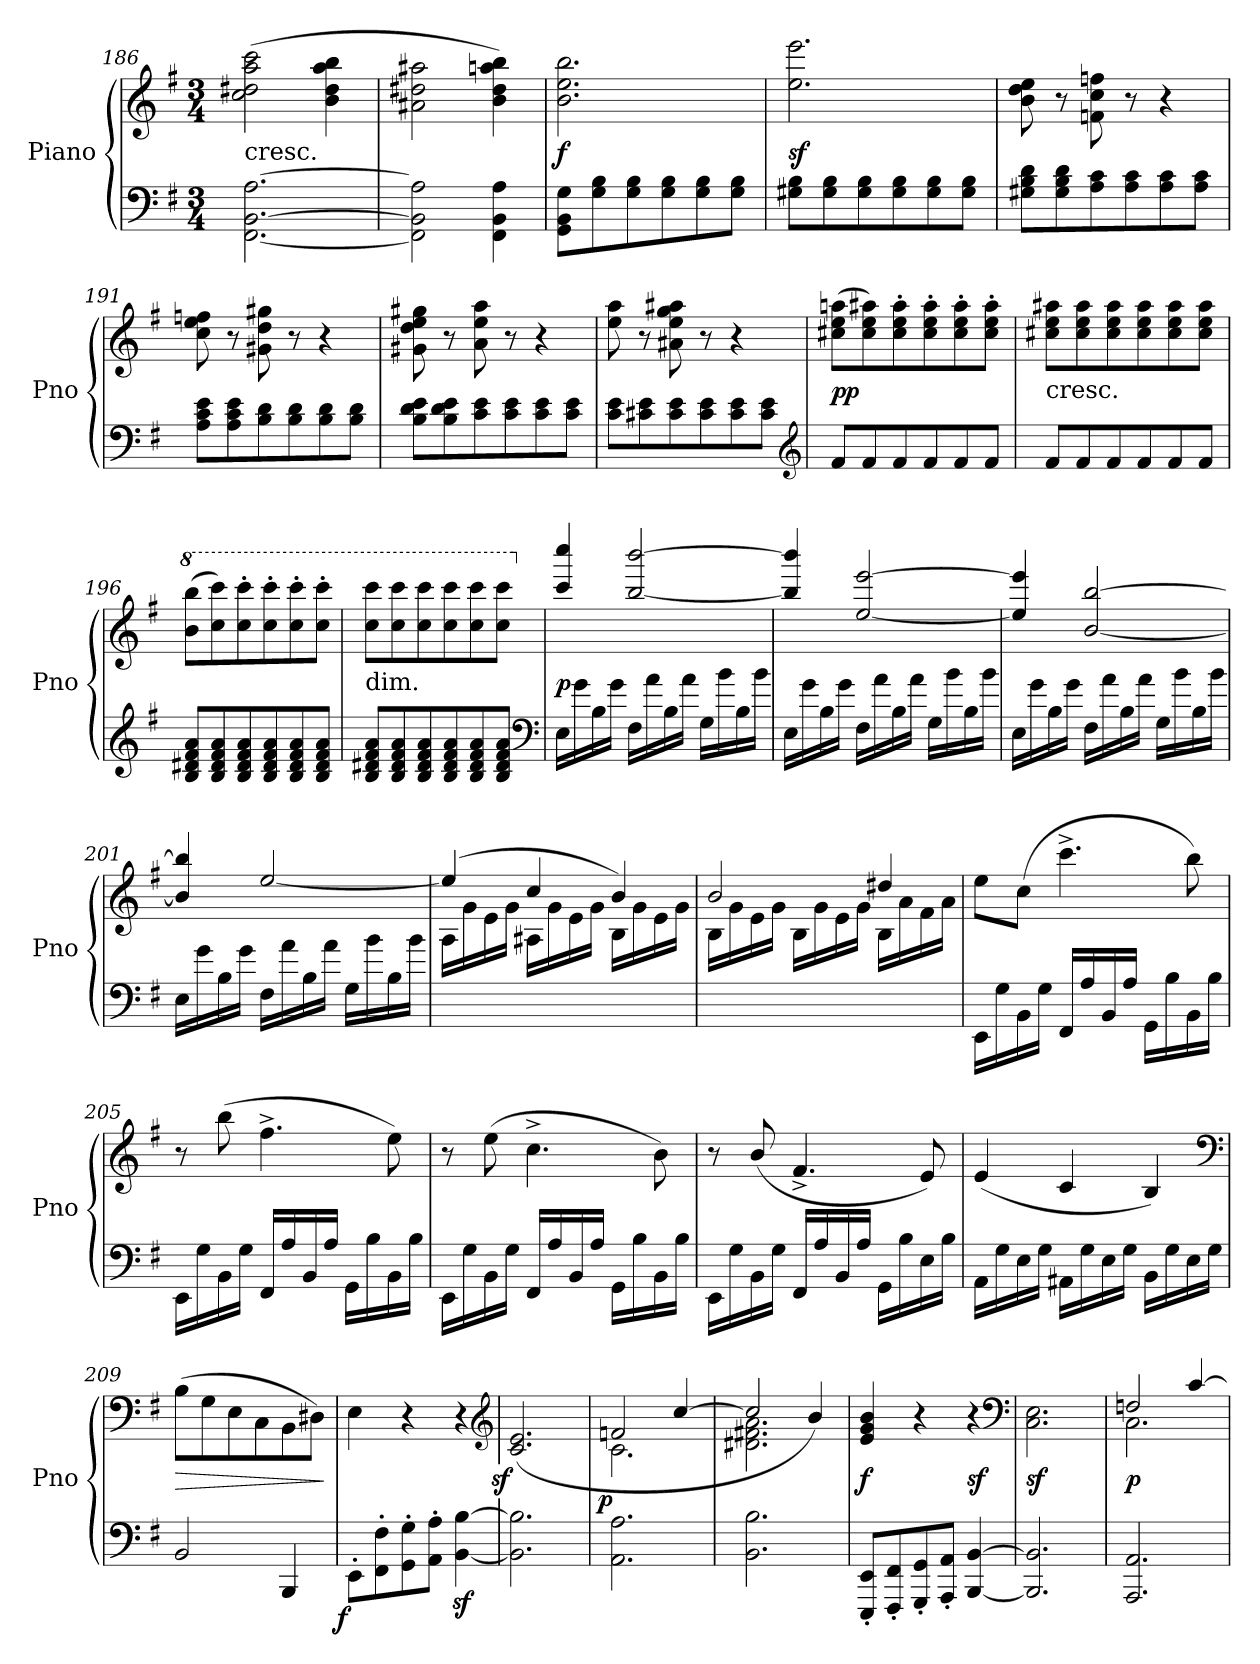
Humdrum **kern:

**kern	**kern	**dynam
*part1	*part1	*part1
*staff2	*staff1	*staff1/2
*I"Piano	*	*
*I'Pno	*	*
*clefF4	*clefG2	*
*k[f#]	*k[f#]	*
*M3/4	*M3/4	*
=186	=186	=186
!	!LO:TX:c:t=cresc.	!
[2.FF#\ [2.BB\ [2.A\	(2cc 2dd#X 2aa 2ccc	.
.	4b 4dd# 4aa 4bb	.
=187	=187	=187
2FF#]\ 2BB]\ 2A]\	2a#X 2dd#X 2aa#X	.
4FF#\ 4BB\ 4A\	4b 4dd# 4aan 4bb)	.
=188	=188	=188
8GG 8BB 8GL	2.b 2.ee 2.bb	f
8G 8B	.	.
8G 8B	.	.
8G 8B	.	.
8G 8B	.	.
8G 8BJ	.	.
=189	=189	=189
8G#X 8BL	2.ee 2.eee	sf
8G# 8B	.	.
8G# 8B	.	.
8G# 8B	.	.
8G# 8B	.	.
8G# 8BJ	.	.
=190	=190	=190
8G#X 8B 8dL	8b 8dd 8ee	.
8G# 8B 8d	8r	.
8A 8c	8fn 8cc 8ffn	.
8A 8c	8r	.
8A 8c	4r	.
8A 8cJ	.	.
=191	=191	=191
8A 8c 8eL	8cc 8ee 8ffn	.
8A 8c 8e	8r	.
8B 8d	8g#X 8dd 8gg#X	.
8B 8d	8r	.
8B 8d	4r	.
8B 8dJ	.	.
=192	=192	=192
8B 8d 8eL	8g#X 8dd 8ee 8gg#X	.
8B 8d 8e	8r	.
8c 8e	8a 8ee 8aa	.
8c 8e	8r	.
8c 8e	4r	.
8c 8eJ	.	.
=193	=193	=193
8c 8eL	8ee 8aa	.
8c#X 8e	8r	.
8c# 8e	8a#X 8ee 8gg 8aa#X	.
8c# 8e	8r	.
8c# 8e	4r	.
8c# 8eJ	.	.
*clefG2	*	*
=194	=194	=194
8f#L	(8cc#X 8ee 8aanL	pp
8f#	8cc# 8ee 8aa#X)	.
8f#	8cc#' 8ee' 8aa#'	.
8f#	8cc#' 8ee' 8aa#'	.
8f#	8cc#' 8ee' 8aa#'	.
8f#J	8cc#' 8ee' 8aa#'J	.
=195	=195	=195
!	!LO:TX:c:t=cresc.	!
8f#L	8cc#X 8ee 8aa#XL	.
8f#	8cc# 8ee 8aa#	.
8f#	8cc# 8ee 8aa#	.
8f#	8cc# 8ee 8aa#	.
8f#	8cc# 8ee 8aa#	.
8f#J	8cc# 8ee 8aa#J	.
=196	=196	=196
*	*8va	*
8B 8d#X 8f# 8aL	(8bb 8bbbL	.
8B 8d# 8f# 8a	8ccc 8cccc)	.
8B 8d# 8f# 8a	8ccc' 8cccc'	.
8B 8d# 8f# 8a	8ccc' 8cccc'	.
8B 8d# 8f# 8a	8ccc' 8cccc'	.
8B 8d# 8f# 8aJ	8ccc' 8cccc'J	.
=197	=197	=197
!	!LO:TX:c:t=dim.	!
8B 8d#X 8f# 8aL	8ccc 8ccccL	.
8B 8d# 8f# 8a	8ccc 8cccc	.
8B 8d# 8f# 8a	8ccc 8cccc	.
8B 8d# 8f# 8a	8ccc 8cccc	.
8B 8d# 8f# 8a	8ccc 8cccc	.
8B 8d# 8f# 8aJ	8ccc 8ccccJ	.
*clefF4	*	*
=198	=198	=198
*	*X8va	*
16ELL	4ccc/ 4cccc/	p
16g\	.	.
16B	.	.
16g\JJ	.	.
16F#LL	[2bb/ [2bbb/	.
16a\	.	.
16B	.	.
16a\JJ	.	.
16GLL	.	.
16b\	.	.
16B	.	.
16b\JJ	.	.
=199	=199	=199
16ELL	4bb]/ 4bbb]/	.
16g\	.	.
16B	.	.
16g\JJ	.	.
16F#LL	[2ee/ [2eee/	.
16a\	.	.
16B	.	.
16a\JJ	.	.
16GLL	.	.
16b\	.	.
16B	.	.
16b\JJ	.	.
=200	=200	=200
16ELL	4ee]/ 4eee]/	.
16g\	.	.
16B	.	.
16g\JJ	.	.
16F#LL	[2b/ [2bb/	.
16a\	.	.
16B	.	.
16a\JJ	.	.
16GLL	.	.
16b\	.	.
16B	.	.
16b\JJ	.	.
=201	=201	=201
16ELL	4b]/ 4bb]/	.
16g\	.	.
16B	.	.
16g\JJ	.	.
16F#LL	[2ee/	.
16a\	.	.
16B	.	.
16a\JJ	.	.
16GLL	.	.
16b\	.	.
16B	.	.
16b\JJ	.	.
=202	=202	=202
*	*^	*
2.ryy	(4ee]	16A\LL	.
.	.	16g\	.
.	.	16e\	.
.	.	16g\JJ	.
.	4cc	16A#X\LL	.
.	.	16g\	.
.	.	16e\	.
.	.	16g\JJ	.
.	4b)	16BLL	.
.	.	16g	.
.	.	16e	.
.	.	16gJJ	.
=203	=203	=203	=203
2.ryy	2b	16BLL	.
.	.	16g	.
.	.	16e	.
.	.	16gJJ	.
.	.	16BLL	.
.	.	16g	.
.	.	16e	.
.	.	16gJJ	.
.	4dd#X	16BLL	.
.	.	16a	.
.	.	16f#	.
.	.	16aJJ	.
*	*v	*v	*
=204	=204	=204
16EE\LL	8eeL	.
16G\	.	.
16BB\	(8ccJ	.
16G\JJ	.	.
16FF#LL	4.ccc^<	.
16A	.	.
16BB	.	.
16AJJ	.	.
16GGLL	.	.
16B	.	.
16BB	8bb)	.
16BJJ	.	.
=205	=205	=205
16EE\LL	8r	.
16G\	.	.
16BB\	(8bb	.
16G\JJ	.	.
16FF#LL	4.ff#^<	.
16A	.	.
16BB	.	.
16AJJ	.	.
16GGLL	.	.
16B	.	.
16BB	8ee)	.
16BJJ	.	.
=206	=206	=206
16EE\LL	8r	.
16G\	.	.
16BB\	(8ee	.
16G\JJ	.	.
16FF#LL	4.cc^<	.
16A	.	.
16BB	.	.
16AJJ	.	.
16GGLL	.	.
16B	.	.
16BB	8b)	.
16BJJ	.	.
=207	=207	=207
16EE\LL	8r	.
16G\	.	.
16BB\	(8b/	.
16G\JJ	.	.
16FF#LL	4.f#^>	.
16A	.	.
16BB	.	.
16AJJ	.	.
16GGLL	.	.
16B	.	.
16E	8e)	.
16BJJ	.	.
=208	=208	=208
16AALL	(4e	.
16G	.	.
16E	.	.
16GJJ	.	.
16AA#XLL	4c	.
16G	.	.
16E	.	.
16GJJ	.	.
16BBLL	4B)	.
16G	.	.
16E	.	.
16GJJ	.	.
*	*clefF4	*
=209	=209	=209
2BB	(8BL	>
.	8G	.
.	8E	.
.	8C	.
4BBB	8BB	.
.	8D#XJ)	.
.	.	]
=210	=210	=210
!	!	!LO:DY:b=2:rj
8EE'\L	4E	f
8FF#'\ 8F#'\	.	.
8GG'\ 8G'\	4r	.
8AA'\ 8A'\J	.	.
[4BBz [4Bz	4r	.
*	*clefG2	*
=211	=211	=211
!	!	!LO:DY:rj
2.BB] 2.B]	(>2.c 2.e	sf
=212	=212	=212
*	*^	*
!	!	!	!LO:DY:rj
2.AA 2.A	2fn	2.c	p
.	[4cc	.	.
=213	=213	=213	=213
2.BB 2.B	2cc]	2.d#X 2.f#X 2.a	.
.	4b)	.	.
*	*v	*v	*
=214	=214	=214
8EEE' 8EE'L	4e 4g 4b	f
8FFF#' 8FF#'	.	.
8GGG' 8GG'	4r	.
8AAA' 8AA'J	.	.
[4BBB [4BB	4r	sf
*	*clefF4	*
=215	=215	=215
2.BBB] 2.BB]	2.C 2.E	sf
=216	=216	=216
*	*^	*
2.AAA 2.AA	2Fn	2.C	p
.	[4c	.	.
*	*v	*v	*
=	=	=
*-	*-	*-
